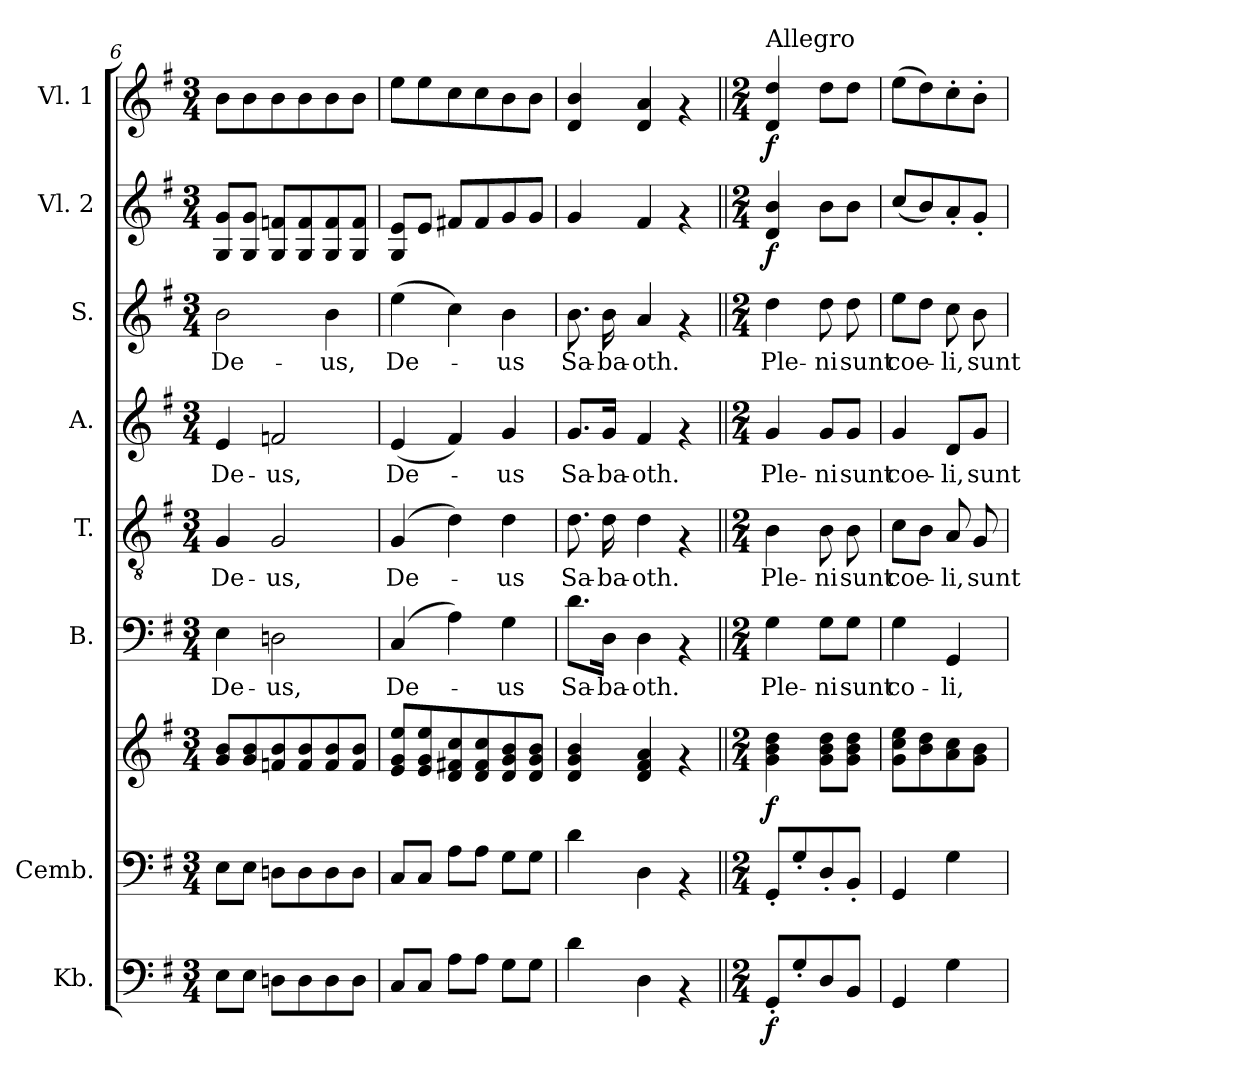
**kern	**dynam	**kern	**kern	**dynam	**kern	**text	**kern	**text	**kern	**text	**kern	**text	**kern	**dynam	**kern	**dynam
*part8	*part8	*part7	*part7	*part7	*part6	*part6	*part5	*part5	*part4	*part4	*part3	*part3	*part2	*part2	*part1	*part1
*staff9	*staff9	*staff8	*staff7	*staff7/8	*staff6	*staff6	*staff5	*staff5	*staff4	*staff4	*staff3	*staff3	*staff2	*staff2	*staff1	*staff1
*I"Kb.	*	*I"Cemb.	*	*	*I"B.	*	*I"T.	*	*I"A.	*	*I"S.	*	*I"Vl. 2	*	*I"Vl. 1	*
*I'Kb.	*	*	*	*	*I'B.	*	*I'T.	*	*I'A.	*	*I'S.	*	*I'Vl. 2	*	*I'Vl. 1	*
*clefF4	*	*clefF4	*clefG2	*	*clefF4	*	*clefGv2	*	*clefG2	*	*clefG2	*	*clefG2	*	*clefG2	*
*k[f#]	*	*k[f#]	*k[f#]	*	*k[f#]	*	*k[f#]	*	*k[f#]	*	*k[f#]	*	*k[f#]	*	*k[f#]	*
*G:	*	*G:	*G:	*	*G:	*	*G:	*	*G:	*	*G:	*	*G:	*	*G:	*
*M3/4	*	*M3/4	*M3/4	*	*M3/4	*	*M3/4	*	*M3/4	*	*M3/4	*	*M3/4	*	*M3/4	*
=6	=6	=6	=6	=6	=6	=6	=6	=6	=6	=6	=6	=6	=6	=6	=6	=6
!	!	!	!	!	!	!LO:LY:b	!	!LO:LY:b	!	!LO:LY:b	!	!LO:LY:b	!	!	!	!
8E\L	.	8E\L	8g/ 8b/L	.	4E\	De-	4G/	De-	4e/	De-	2b\	De-	8G/ 8g/L	.	8b\L	.
8E\J	.	8E\J	8g/ 8b/	.	.	.	.	.	.	.	.	.	8G/ 8g/J	.	8b\	.
!	!	!	!	!	!	!LO:LY:b	!	!LO:LY:b	!	!LO:LY:b	!	!	!	!	!	!
8Dn\L	.	8Dn\L	8fn/ 8b/	.	2Dn\	-us,	2G/	-us,	2fn/	-us,	.	.	8G/ 8fn/L	.	8b\	.
8D\	.	8D\	8f/ 8b/	.	.	.	.	.	.	.	.	.	8G/ 8f/	.	8b\	.
!	!	!	!	!	!	!	!	!	!	!	!	!LO:LY:b	!	!	!	!
8D\	.	8D\	8f/ 8b/	.	.	.	.	.	.	.	4b\	-us,	8G/ 8f/	.	8b\	.
8D\J	.	8D\J	8f/ 8b/J	.	.	.	.	.	.	.	.	.	8G/ 8f/J	.	8b\J	.
!!LO:PB:g=z
=7	=7	=7	=7	=7	=7	=7	=7	=7	=7	=7	=7	=7	=7	=7	=7	=7
!	!	!	!	!	!	!LO:LY:b	!	!LO:LY:b	!	!LO:LY:b	!	!LO:LY:b	!	!	!	!
8C/L	.	8C/L	8e/ 8g/ 8ee/L	.	(4C/	De-	(4G/	De-	(<4e/	De-	(>4ee\	De-	8G/ 8e/L	.	8ee\L	.
8C/J	.	8C/J	8e/ 8g/ 8ee/	.	.	.	.	.	.	.	.	.	8e/J	.	8ee\	.
8A\L	.	8A\L	8d/ 8f#X/ 8cc/	.	4A\)	.	4d\)	.	4f#/)	.	4cc\)	.	8f#X/L	.	8cc\	.
8A\J	.	8A\J	8d/ 8f#/ 8cc/	.	.	.	.	.	.	.	.	.	8f#/	.	8cc\	.
!	!	!	!	!	!	!LO:LY:b	!	!LO:LY:b	!	!LO:LY:b	!	!LO:LY:b	!	!	!	!
8G\L	.	8G\L	8d/ 8g/ 8b/	.	4G\	-us	4d\	-us	4g/	-us	4b\	-us	8g/	.	8b\	.
8G\J	.	8G\J	8d/ 8g/ 8b/J	.	.	.	.	.	.	.	.	.	8g/J	.	8b\J	.
=8	=8	=8	=8	=8	=8	=8	=8	=8	=8	=8	=8	=8	=8	=8	=8	=8
!	!	!	!	!	!	!LO:LY:b	!	!LO:LY:b	!	!LO:LY:b	!	!LO:LY:b	!	!	!	!
4d\	.	4d\	4d/ 4g/ 4b/	.	8.d\L	Sa-	8.d\	Sa-	8.g/L	Sa-	8.b\	Sa-	4g/	.	4d/ 4b/	.
!	!	!	!	!	!	!LO:LY:b	!	!LO:LY:b	!	!LO:LY:b	!	!LO:LY:b	!	!	!	!
.	.	.	.	.	16D\Jk	-ba-	16d\	-ba-	16g/Jk	-ba-	16b\	-ba-	.	.	.	.
!	!	!	!	!	!	!LO:LY:b	!	!LO:LY:b	!	!LO:LY:b	!	!LO:LY:b	!	!	!	!
4D\	.	4D\	4d/ 4f#/ 4a/	.	4D\	-oth.	4d\	-oth.	4f#/	-oth.	4a/	-oth.	4f#/	.	4d/ 4a/	.
4rAA	.	4rAA	4rf	.	4rAA	.	4rF	.	4rf	.	4rf	.	4rf	.	4rf	.
=9||	=9||	=9||	=9||	=9||	=9||	=9||	=9||	=9||	=9||	=9||	=9||	=9||	=9||	=9||	=9||	=9||
*M2/4	*	*M2/4	*M2/4	*	*M2/4	*	*M2/4	*	*M2/4	*	*M2/4	*	*M2/4	*	*M2/4	*
!	!	!	!	!	!	!	!	!	!	!	!	!	!	!	!LO:TX:a:t=Allegro	!
!	!LO:DY:b	!	!	!LO:DY:b	!	!LO:LY:b	!	!LO:LY:b	!	!LO:LY:b	!	!LO:LY:b	!	!LO:DY:b	!	!LO:DY:b
8GG'</L	f	8GG'</L	4g\ 4b\ 4dd\	f	4G\	Ple-	4B\	Ple-	4g/	Ple-	4dd\	Ple-	4d/ 4b/	f	4d/ 4dd/	f
8G'</	.	8G'</	.	.	.	.	.	.	.	.	.	.	.	.	.	.
!	!	!	!	!	!	!LO:LY:b	!	!LO:LY:b	!	!LO:LY:b	!	!LO:LY:b	!	!	!	!
8D/	.	8D'</	8g\ 8b\ 8dd\L	.	8G\L	-ni	8B\	-ni	8g/L	-ni	8dd\	-ni	8b\L	.	8dd\L	.
!	!	!	!	!	!	!LO:LY:b	!	!LO:LY:b	!	!LO:LY:b	!	!LO:LY:b	!	!	!	!
8BB/J	.	8BB'</J	8g\ 8b\ 8dd\J	.	8G\J	sunt	8B\	sunt	8g/J	sunt	8dd\	sunt	8b\J	.	8dd\J	.
=10	=10	=10	=10	=10	=10	=10	=10	=10	=10	=10	=10	=10	=10	=10	=10	=10
!	!	!	!	!	!	!LO:LY:b	!	!LO:LY:b	!	!LO:LY:b	!	!LO:LY:b	!	!	!	!
4GG/	.	4GG/	8g\ 8cc\ 8ee\L	.	4G\	co-	8c\L	coe-	4g/	coe-	8ee\L	coe-	(<8cc/L	.	(>8ee\L	.
.	.	.	8b\ 8dd\	.	.	.	8B\J	.	.	.	8dd\J	.	8b/)	.	8dd\)	.
!	!	!	!	!	!	!LO:LY:b	!	!LO:LY:b	!	!LO:LY:b	!	!LO:LY:b	!	!	!	!
4G\	.	4G\	8a\ 8cc\	.	4GG/	-li,	8A/	-li,	8d/L	-li,	8cc\	-li,	8a'</	.	8cc'>\	.
!	!	!	!	!	!	!	!	!LO:LY:b	!	!LO:LY:b	!	!LO:LY:b	!	!	!	!
.	.	.	8g\ 8b\J	.	.	.	8G/	sunt	8g/J	sunt	8b\	sunt	8g'</J	.	8b'>\J	.
=	=	=	=	=	=	=	=	=	=	=	=	=	=	=	=	=
*-	*-	*-	*-	*-	*-	*-	*-	*-	*-	*-	*-	*-	*-	*-	*-	*-
